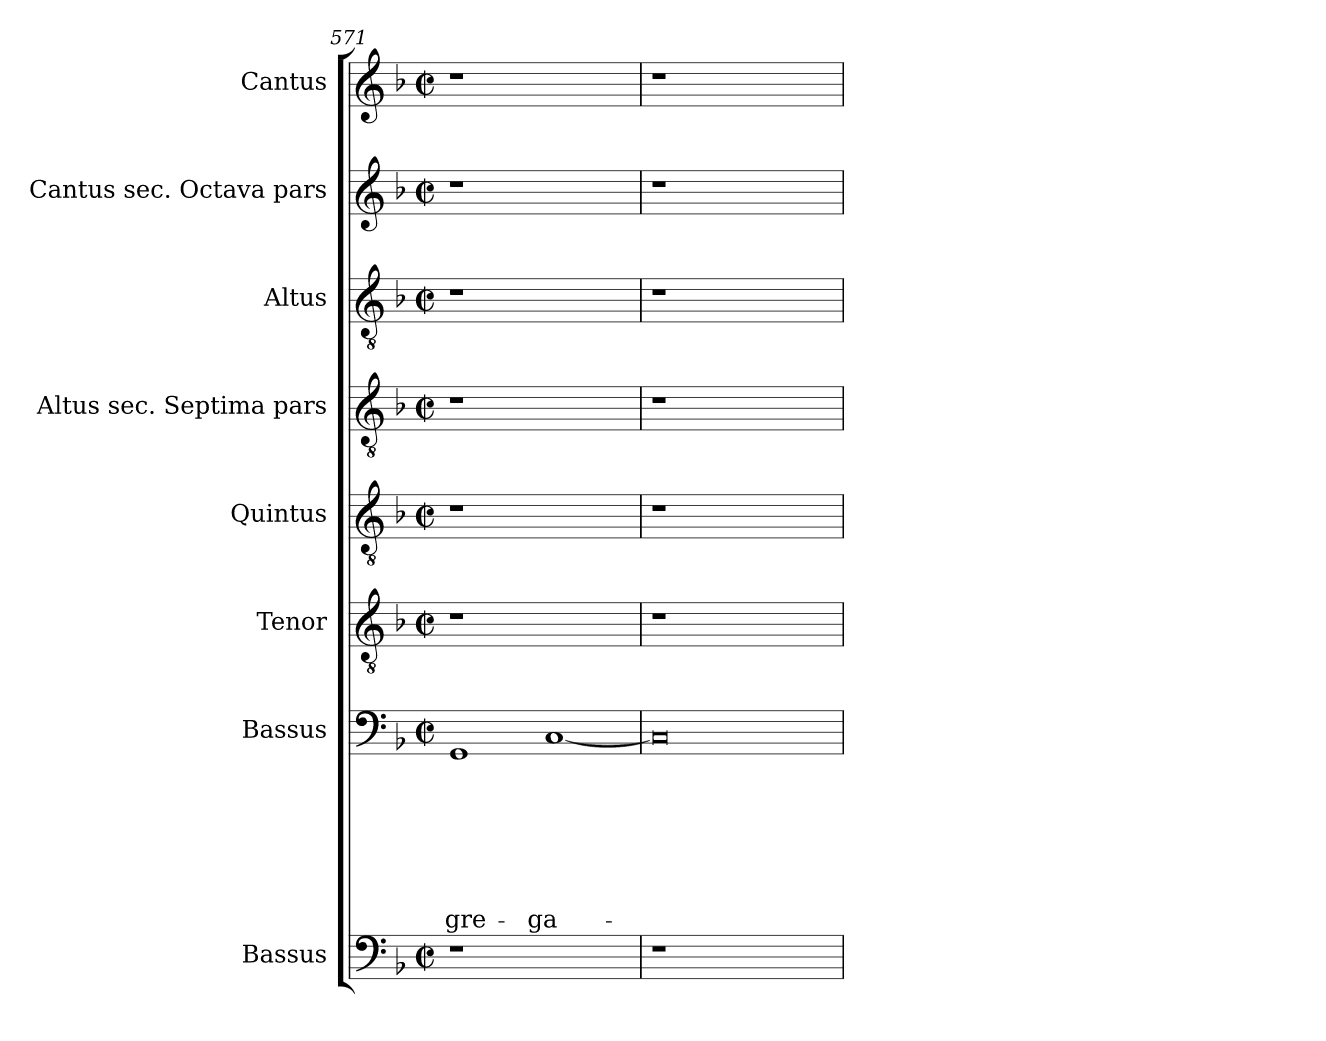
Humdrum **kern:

**kern	**kern	**text	**text	**text	**text	**text	**text	**text	**kern	**kern	**kern	**kern	**kern	**kern
*part8	*part7	*part7	*part7	*part7	*part7	*part7	*part7	*part7	*part6	*part5	*part4	*part3	*part2	*part1
*staff8	*staff7	*staff7	*staff7	*staff7	*staff7	*staff7	*staff7	*staff7	*staff6	*staff5	*staff4	*staff3	*staff2	*staff1
*I"Bassus	*I"Bassus	*	*	*	*	*	*	*	*I"Tenor	*I"Quintus	*I"Altus sec. Septima pars	*I"Altus	*I"Cantus sec. Octava pars	*I"Cantus
*	*I'Bassus	*	*	*	*	*	*	*	*I'Tenor	*I'Quintus	*	*I'Altus	*	*I'Cantus
*clefF4	*clefF4	*	*	*	*	*	*	*	*clefGv2	*clefGv2	*clefGv2	*clefGv2	*clefG2	*clefG2
*k[b-]	*k[b-]	*	*	*	*	*	*	*	*k[b-]	*k[b-]	*k[b-]	*k[b-]	*k[b-]	*k[b-]
*F:	*F:	*	*	*	*	*	*	*	*F:	*F:	*F:	*F:	*F:	*F:
*M2/2	*M2/2	*	*	*	*	*	*	*	*M2/2	*M2/2	*M2/2	*M2/2	*M2/2	*M2/2
*met(c|)	*met(c|)	*	*	*	*	*	*	*	*met(c|)	*met(c|)	*met(c|)	*met(c|)	*met(c|)	*met(c|)
=571	=571	=571	=571	=571	=571	=571	=571	=571	=571	=571	=571	=571	=571	=571
!	!	!	!	!	!	!	!	!LO:LY:b	!	!	!	!	!	!
1r	1GG	.	.	.	.	.	.	-gre-	1r	1r	1r	1r	1r	1r
!	!	!	!	!	!	!	!	!LO:LY:b	!	!	!	!	!	!
1ryy	[<1C	.	.	.	.	.	.	-ga-	1ryy	1ryy	1ryy	1ryy	1ryy	1ryy
=572	=572	=572	=572	=572	=572	=572	=572	=572	=572	=572	=572	=572	=572	=572
1r	0C]	.	.	.	.	.	.	.	1r	1r	1r	1r	1r	1r
1ryy	.	.	.	.	.	.	.	.	1ryy	1ryy	1ryy	1ryy	1ryy	1ryy
=	=	=	=	=	=	=	=	=	=	=	=	=	=	=
*-	*-	*-	*-	*-	*-	*-	*-	*-	*-	*-	*-	*-	*-	*-
